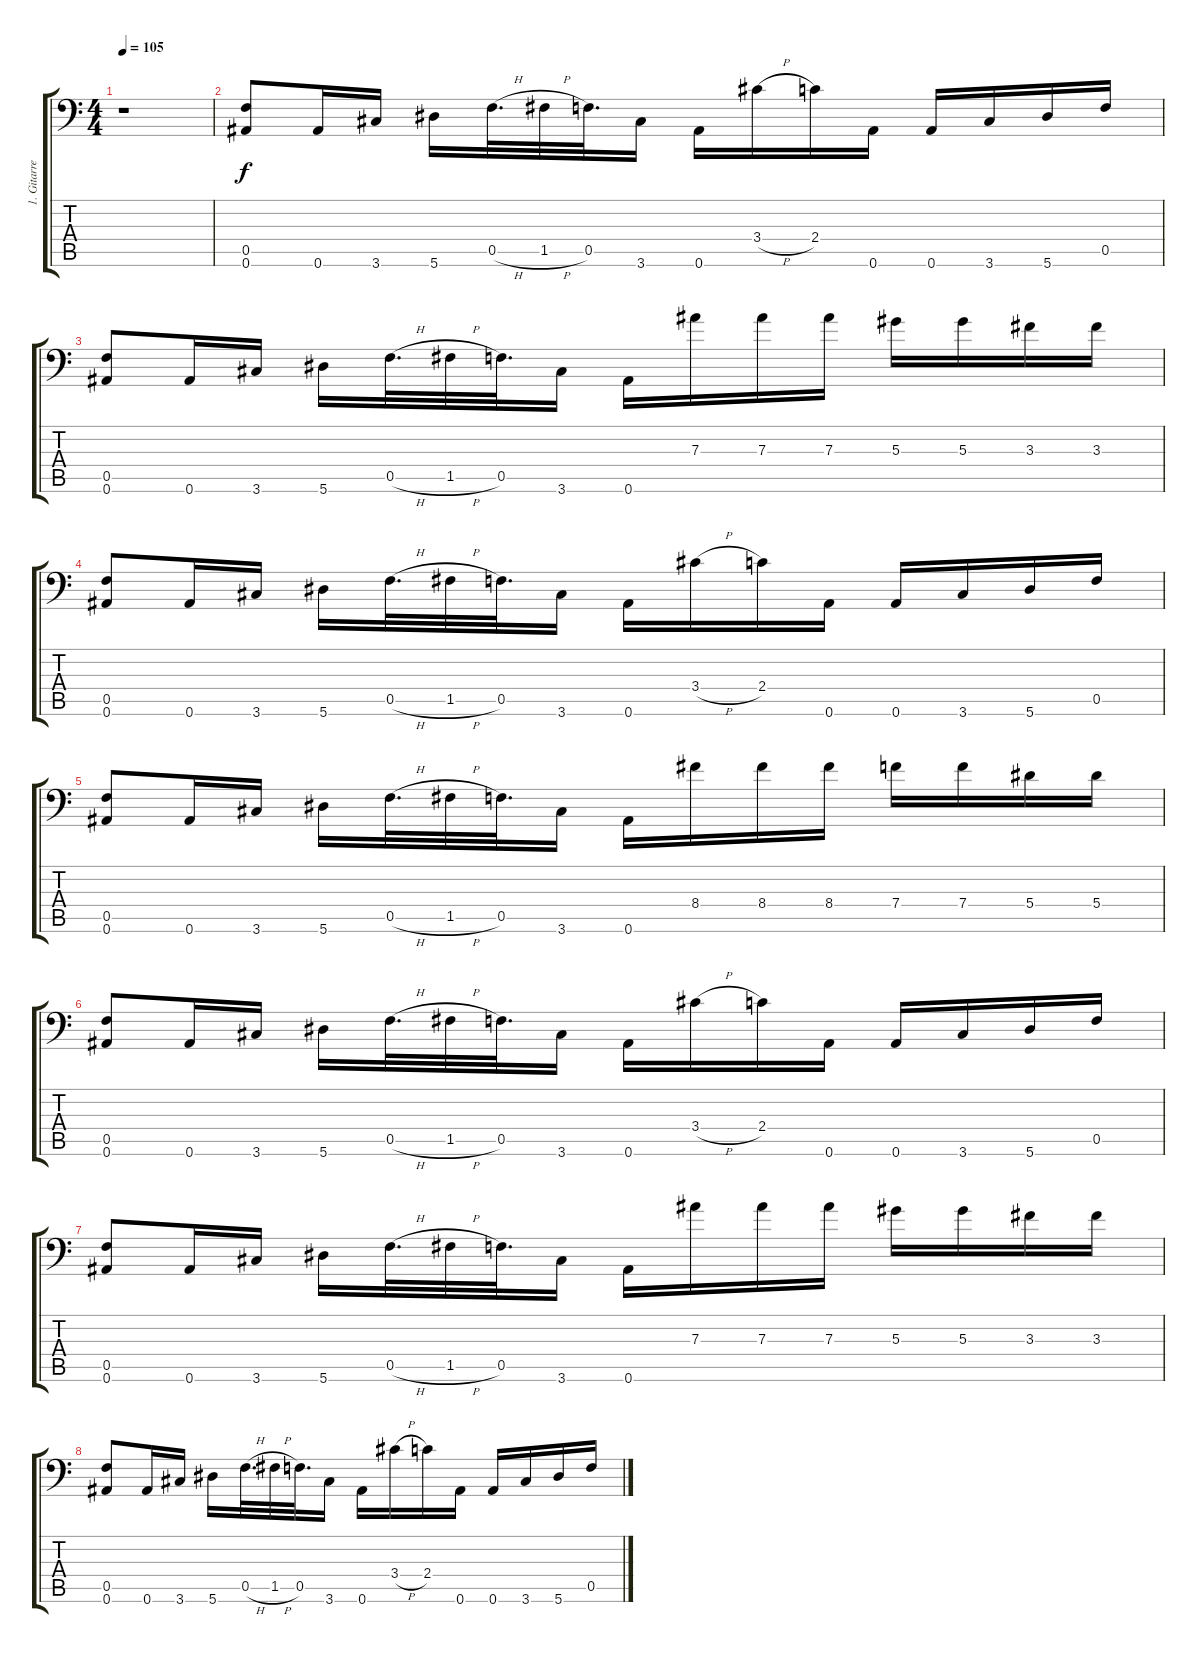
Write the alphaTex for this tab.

\track ("1. Gitarre" "1. Gitarre") {instrument distortionguitar}
\staff {score tabs}
\tuning (C4 G3 Eb3 Bb2 F2 Bb1) {hide}
\ts (4 4)
\tempo 105
\clef f4
\ks c
r.1{dy f instrument distortionguitar} |
(0.5 0.6).8 0.6.16 3.6.16 5.6.16 0.5{h}.32{d} 1.5{h}.32 0.5.32{d} 3.6.16 0.6.16 3.4{h}.16 2.4.16 0.6.16 0.6.16 3.6.16 5.6.16 0.5.16 |
(0.5 0.6).8 0.6.16 3.6.16 5.6.16 0.5{h}.32{d} 1.5{h}.32 0.5.32{d} 3.6.16 0.6.16 7.3.16 7.3.16 7.3.16 5.3.16 5.3.16 3.3.16 3.3.16 |
(0.5 0.6).8 0.6.16 3.6.16 5.6.16 0.5{h}.32{d} 1.5{h}.32 0.5.32{d} 3.6.16 0.6.16 3.4{h}.16 2.4.16 0.6.16 0.6.16 3.6.16 5.6.16 0.5.16 |
(0.5 0.6).8 0.6.16 3.6.16 5.6.16 0.5{h}.32{d} 1.5{h}.32 0.5.32{d} 3.6.16 0.6.16 8.4.16 8.4.16 8.4.16 7.4.16 7.4.16 5.4.16 5.4.16 |
(0.5 0.6).8 0.6.16 3.6.16 5.6.16 0.5{h}.32{d} 1.5{h}.32 0.5.32{d} 3.6.16 0.6.16 3.4{h}.16 2.4.16 0.6.16 0.6.16 3.6.16 5.6.16 0.5.16 |
(0.5 0.6).8 0.6.16 3.6.16 5.6.16 0.5{h}.32{d} 1.5{h}.32 0.5.32{d} 3.6.16 0.6.16 7.3.16 7.3.16 7.3.16 5.3.16 5.3.16 3.3.16 3.3.16 |
(0.5 0.6).8 0.6.16 3.6.16 5.6.16 0.5{h}.32{d} 1.5{h}.32 0.5.32{d} 3.6.16 0.6.16 3.4{h}.16 2.4.16 0.6.16 0.6.16 3.6.16 5.6.16 0.5.16
